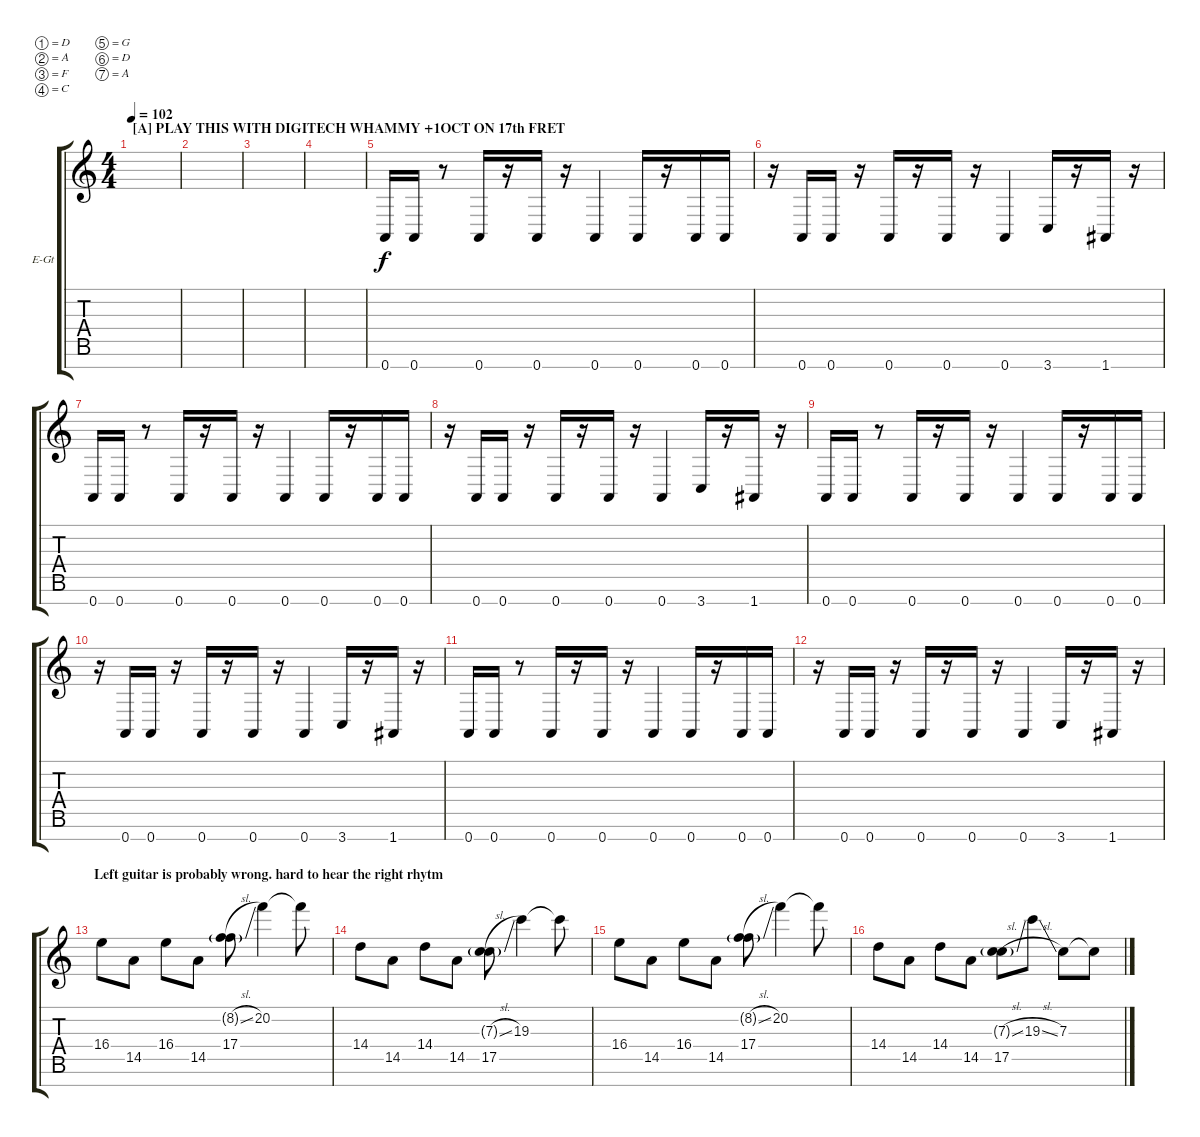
\defaultSystemsLayout 4
\bracketExtendMode groupsimilarinstruments
\firstSystemTrackNameOrientation horizontal
\otherSystemsTrackNameOrientation horizontal
\track ("Guitar left" "E-Gt") {instrument distortionguitar}
\staff {score tabs}
\tuning (D4 A3 F3 C3 G2 D2 A1)
\ts (4 4)
\section ("A" "PLAY THIS WITH DIGITECH WHAMMY +1OCT ON 17th FRET")
\tempo 102
\clef g2
\ks c
|
|
|
|
\section ("" "")
0.7.16 0.7.16 r.8 0.7.16 r.16 0.7.16 r.16 0.7.4 0.7.16 r.16 0.7.16 0.7.16 |
r.16 0.7.16 0.7.16 r.16 0.7.16 r.16 0.7.16 r.16 0.7.4 3.7.16 r.16 1.7.16 r.16 |
0.7.16 0.7.16 r.8 0.7.16 r.16 0.7.16 r.16 0.7.4 0.7.16 r.16 0.7.16 0.7.16 |
r.16 0.7.16 0.7.16 r.16 0.7.16 r.16 0.7.16 r.16 0.7.4 3.7.16 r.16 1.7.16 r.16 |
0.7.16 0.7.16 r.8 0.7.16 r.16 0.7.16 r.16 0.7.4 0.7.16 r.16 0.7.16 0.7.16 |
r.16 0.7.16 0.7.16 r.16 0.7.16 r.16 0.7.16 r.16 0.7.4 3.7.16 r.16 1.7.16 r.16 |
0.7.16 0.7.16 r.8 0.7.16 r.16 0.7.16 r.16 0.7.4 0.7.16 r.16 0.7.16 0.7.16 |
r.16 0.7.16 0.7.16 r.16 0.7.16 r.16 0.7.16 r.16 0.7.4 3.7.16 r.16 1.7.16 r.16 |
\section ("" "Left guitar is probably wrong. hard to hear the right rhytm")
16.4.8 14.5.8 16.4.8 14.5.8 (8.2{sl g} 17.4).8 20.2.4 20.2{t}.8 |
14.4.8 14.5.8 14.4.8 14.5.8 (17.5 7.3{sl g}).8 19.3.4 19.3{t}.8 |
16.4.8 14.5.8 16.4.8 14.5.8 (8.2{sl g} 17.4).8 20.2.4 20.2{t}.8 |
14.4.8 14.5.8 14.4.8 14.5.8 (17.5 7.3{sl g}).8 19.3{sl}.8 7.3.8 7.3{t}.8
